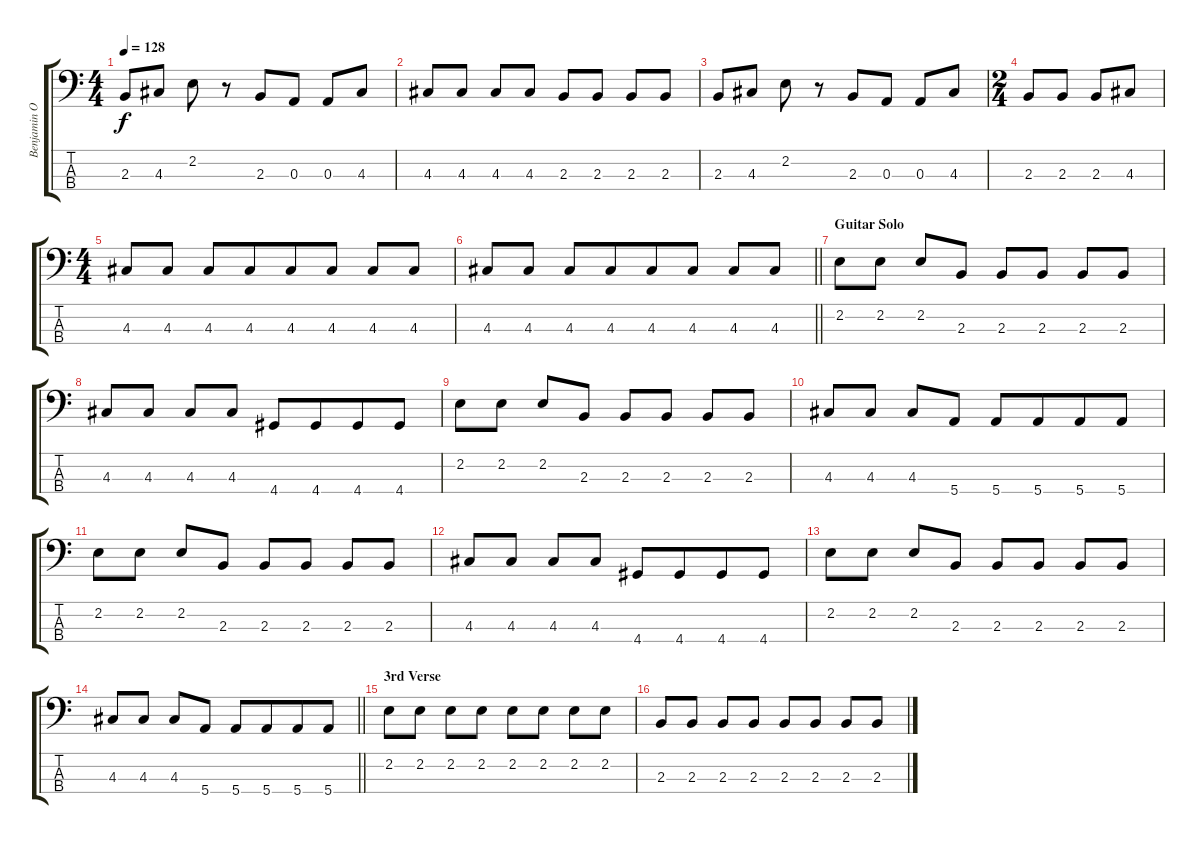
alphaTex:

\track ("Benjamin Orr - Bass" "Benjamin O") {instrument electricbasspick}
\staff {score tabs}
\tuning (G2 D2 A1 E1) {hide}
\ts (4 4)
\tempo 128
\clef f4
\ks c
2.3.8{dy f} 4.3.8 2.2.8 r.8 2.3.8 0.3.8 0.3.8 4.3.8 |
4.3.8 4.3.8 4.3.8 4.3.8 2.3.8 2.3.8 2.3.8 2.3.8 |
2.3.8 4.3.8 2.2.8 r.8 2.3.8 0.3.8 0.3.8 4.3.8 |
\ts (2 4)
2.3.8 2.3.8 2.3.8 4.3.8 |
\ts (4 4)
4.3.8 4.3.8 4.3.8 4.3.8{beam merge} 4.3.8 4.3.8 4.3.8 4.3.8 |
\barLineRight lightlight
4.3.8 4.3.8 4.3.8 4.3.8{beam merge} 4.3.8 4.3.8 4.3.8{beam merge} 4.3.8 |
\section ("" "Guitar Solo")
2.2.8 2.2.8 2.2.8 2.3.8 2.3.8 2.3.8 2.3.8 2.3.8 |
4.3.8 4.3.8 4.3.8 4.3.8 4.4.8 4.4.8{beam merge} 4.4.8 4.4.8 |
2.2.8 2.2.8 2.2.8 2.3.8 2.3.8 2.3.8 2.3.8 2.3.8 |
4.3.8 4.3.8 4.3.8 5.4.8 5.4.8 5.4.8{beam merge} 5.4.8 5.4.8 |
2.2.8 2.2.8 2.2.8 2.3.8 2.3.8 2.3.8 2.3.8 2.3.8 |
4.3.8 4.3.8 4.3.8 4.3.8 4.4.8 4.4.8{beam merge} 4.4.8 4.4.8 |
2.2.8 2.2.8 2.2.8 2.3.8 2.3.8 2.3.8 2.3.8 2.3.8 |
\barLineRight lightlight
4.3.8 4.3.8 4.3.8 5.4.8 5.4.8 5.4.8{beam merge} 5.4.8 5.4.8 |
\section ("" "3rd Verse")
2.2.8 2.2.8 2.2.8 2.2.8 2.2.8 2.2.8 2.2.8 2.2.8 |
2.3.8 2.3.8 2.3.8 2.3.8 2.3.8 2.3.8 2.3.8 2.3.8
